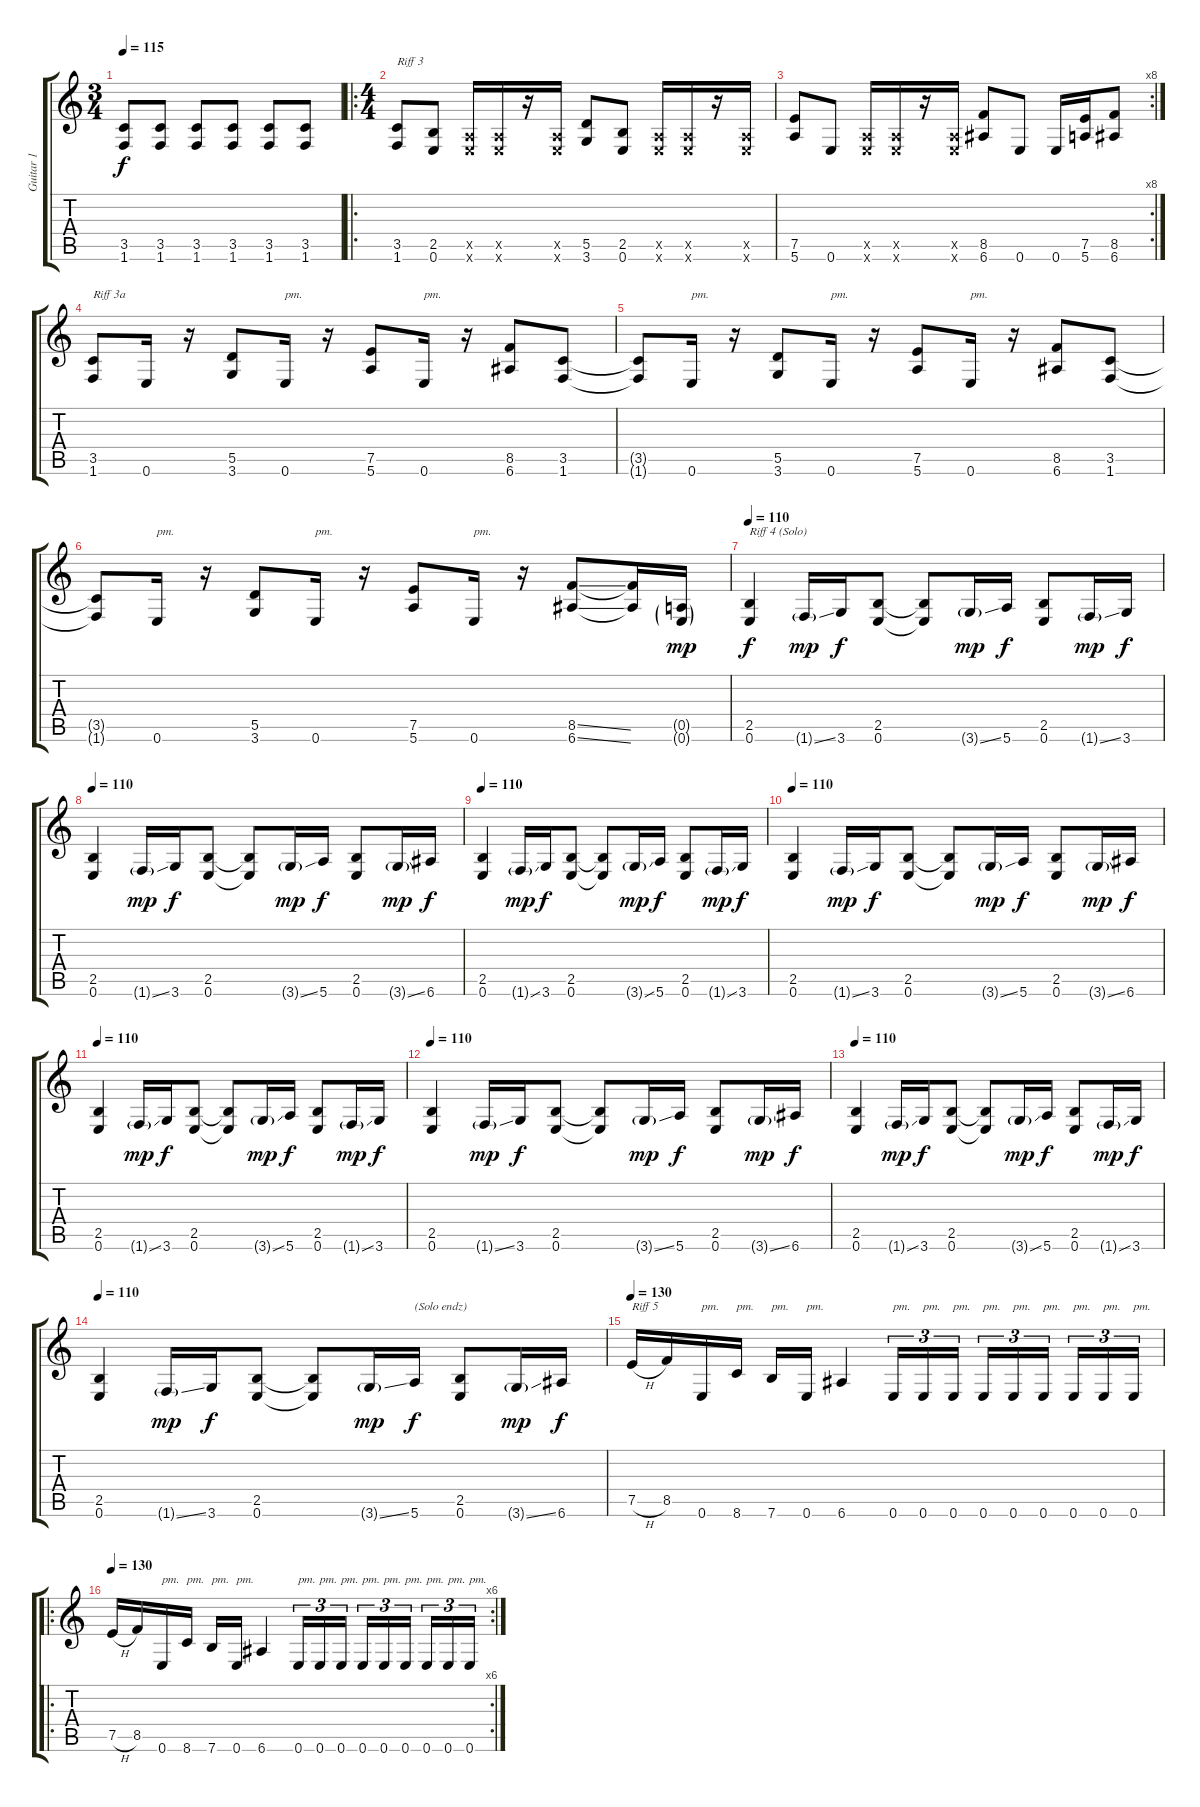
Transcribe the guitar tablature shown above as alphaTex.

\track ("Guitar 1" "Guitar 1") {instrument distortionguitar}
\staff {score tabs}
\tuning (E4 B3 G3 D3 A2 E2) {hide}
\ts (3 4)
\tempo 115
\clef g2
\ks c
(3.5 1.6).8{dy f} (3.5 1.6).8 (3.5 1.6).8 (3.5 1.6).8 (3.5 1.6).8 (3.5 1.6).8 |
\ro
\ts (4 4)
(3.5 1.6).8{txt "Riff 3"} (2.5 0.6).8 (0.5{x} 0.6{x}).16 (0.5{x} 0.6{x}).16 r.16 (0.5{x} 0.6{x}).16 (5.5 3.6).8 (2.5 0.6).8 (0.5{x} 0.6{x}).16 (0.5{x} 0.6{x}).16 r.16 (0.5{x} 0.6{x}).16 |
\rc 8
(7.5 5.6).8 0.6.8 (0.5{x} 0.6{x}).16 (0.5{x} 0.6{x}).16 r.16 (0.5{x} 0.6{x}).16 (8.5 6.6).8 0.6.8 0.6.16 (7.5 5.6).16 (8.5 6.6).8 |
(3.5 1.6).8{txt "Riff 3a"} 0.6.16 r.16 (5.5 3.6).8 0.6.16{txt "pm."} r.16 (7.5 5.6).8 0.6.16{txt "pm."} r.16 (8.5 6.6).8 (3.5 1.6).8 |
(3.5{t} 1.6{t}).8 0.6.16{txt "pm."} r.16 (5.5 3.6).8 0.6.16{txt "pm."} r.16 (7.5 5.6).8 0.6.16{txt "pm."} r.16 (8.5 6.6).8 (3.5 1.6).8 |
(3.5{t} 1.6{t}).8 0.6.16{txt "pm."} r.16 (5.5 3.6).8 0.6.16{txt "pm."} r.16 (7.5 5.6).8 0.6.16{txt "pm."} r.16 (8.5{ss} 6.6{ss}).8 (8.5{t} 6.6{t}).16 (0.5{g} 0.6{g}).16{dy mp volume 0} |
\tempo 130
\tempo 110
(2.5 0.6).4{txt "Riff 4 (Solo)" dy f volume 13} 1.6{ss g}.16{dy mp} 3.6.16{dy f} (2.5 0.6).8 (2.5{t} 0.6{t}).8 3.6{ss g}.16{dy mp} 5.6.16{dy f} (2.5 0.6).8 1.6{ss g}.16{dy mp} 3.6.16{dy f} |
\tempo 110
(2.5 0.6).4 1.6{ss g}.16{dy mp} 3.6.16{dy f} (2.5 0.6).8 (2.5{t} 0.6{t}).8 3.6{ss g}.16{dy mp} 5.6.16{dy f} (2.5 0.6).8 3.6{ss g}.16{dy mp} 6.6.16{dy f} |
\tempo 130
\tempo 110
(2.5 0.6).4 1.6{ss g}.16{dy mp} 3.6.16{dy f} (2.5 0.6).8 (2.5{t} 0.6{t}).8 3.6{ss g}.16{dy mp} 5.6.16{dy f} (2.5 0.6).8 1.6{ss g}.16{dy mp} 3.6.16{dy f} |
\tempo 110
(2.5 0.6).4 1.6{ss g}.16{dy mp} 3.6.16{dy f} (2.5 0.6).8 (2.5{t} 0.6{t}).8 3.6{ss g}.16{dy mp} 5.6.16{dy f} (2.5 0.6).8 3.6{ss g}.16{dy mp} 6.6.16{dy f} |
\tempo 130
\tempo 110
(2.5 0.6).4 1.6{ss g}.16{dy mp} 3.6.16{dy f} (2.5 0.6).8 (2.5{t} 0.6{t}).8 3.6{ss g}.16{dy mp} 5.6.16{dy f} (2.5 0.6).8 1.6{ss g}.16{dy mp} 3.6.16{dy f} |
\tempo 110
(2.5 0.6).4 1.6{ss g}.16{dy mp} 3.6.16{dy f} (2.5 0.6).8 (2.5{t} 0.6{t}).8 3.6{ss g}.16{dy mp} 5.6.16{dy f} (2.5 0.6).8 3.6{ss g}.16{dy mp} 6.6.16{dy f} |
\tempo 130
\tempo 110
(2.5 0.6).4 1.6{ss g}.16{dy mp} 3.6.16{dy f} (2.5 0.6).8 (2.5{t} 0.6{t}).8 3.6{ss g}.16{dy mp} 5.6.16{dy f} (2.5 0.6).8 1.6{ss g}.16{dy mp} 3.6.16{dy f} |
\tempo 110
(2.5 0.6).4 1.6{ss g}.16{dy mp} 3.6.16{dy f} (2.5 0.6).8 (2.5{t} 0.6{t}).8 3.6{ss g}.16{dy mp} 5.6.16{txt "(Solo endz)" dy f} (2.5 0.6).8 3.6{ss g}.16{dy mp} 6.6.16{dy f} |
\tempo 130
7.5{h}.16{txt "Riff 5"} 8.5.16 0.6.16{txt "pm."} 8.6.16{txt "pm."} 7.6.16{txt "pm."} 0.6.16{txt "pm."} 6.6.4 0.6.16{tu (3 2) txt "pm."} 0.6.16{tu (3 2) txt "pm."} 0.6.16{tu (3 2) txt "pm."} 0.6.16{tu (3 2) txt "pm."} 0.6.16{tu (3 2) txt "pm."} 0.6.16{tu (3 2) txt "pm."} 0.6.16{tu (3 2) txt "pm."} 0.6.16{tu (3 2) txt "pm."} 0.6.16{tu (3 2) txt "pm."} |
\ro
\rc 6
\tempo 130
7.5{h}.16 8.5.16 0.6.16{txt "pm."} 8.6.16{txt "pm."} 7.6.16{txt "pm."} 0.6.16{txt "pm."} 6.6.4 0.6.16{tu (3 2) txt "pm."} 0.6.16{tu (3 2) txt "pm."} 0.6.16{tu (3 2) txt "pm."} 0.6.16{tu (3 2) txt "pm."} 0.6.16{tu (3 2) txt "pm."} 0.6.16{tu (3 2) txt "pm."} 0.6.16{tu (3 2) txt "pm."} 0.6.16{tu (3 2) txt "pm."} 0.6.16{tu (3 2) txt "pm."}
